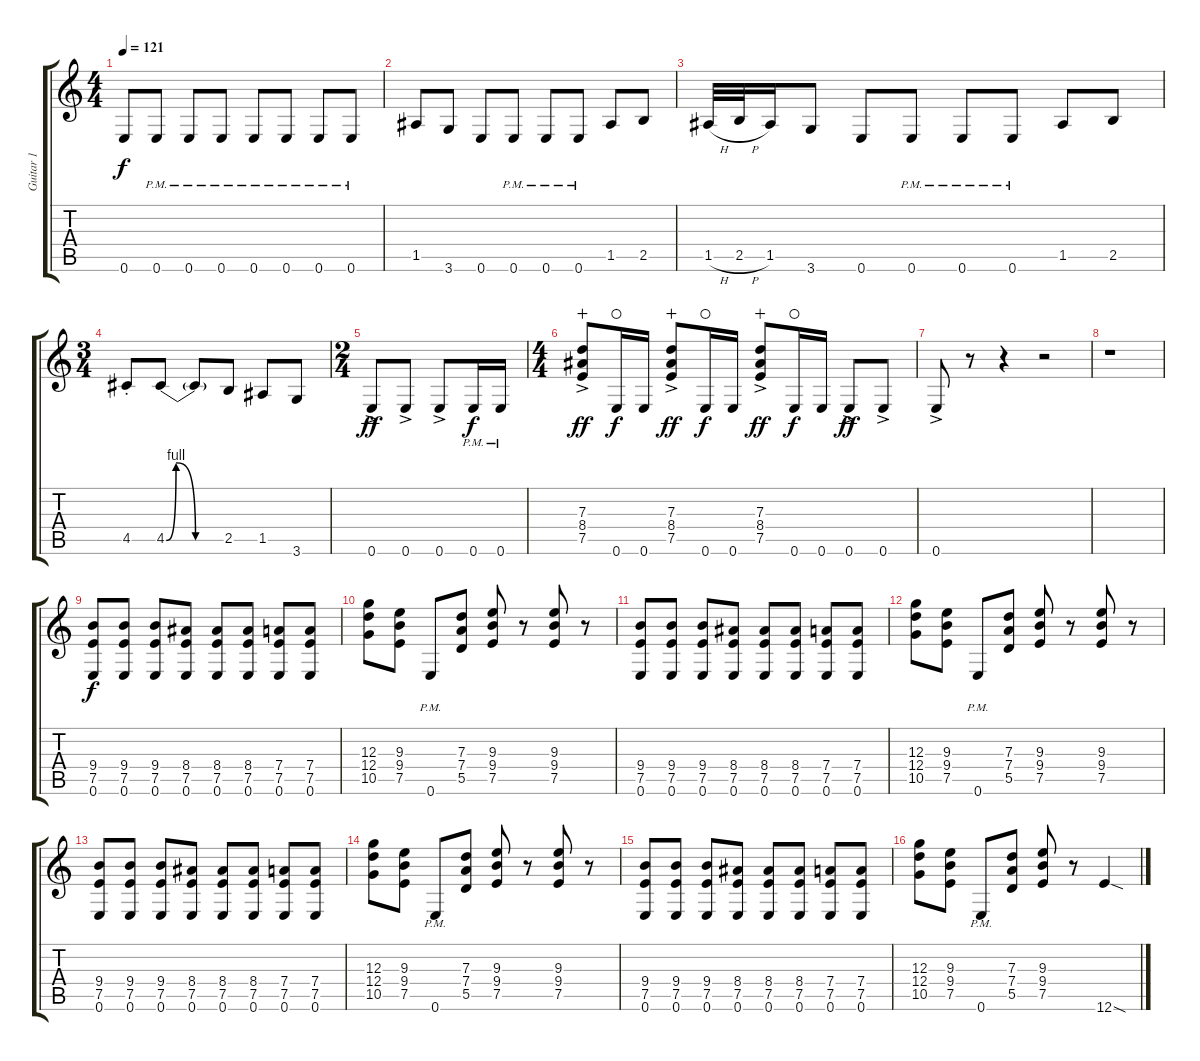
\track ("Guitar 1" "Guitar 1") {instrument distortionguitar}
\staff {score tabs}
\tuning (E4 B3 G3 D3 A2 E2) {hide}
\ts (4 4)
\tempo 121
\clef g2
\ks c
0.6.8{dy f} 0.6{pm}.8 0.6{pm}.8 0.6{pm}.8 0.6{pm}.8 0.6{pm}.8 0.6{pm}.8 0.6{pm}.8 |
1.5.8 3.6.8 0.6.8 0.6{pm}.8 0.6{pm}.8 0.6{pm}.8 1.5.8 2.5.8 |
1.5{h}.32 2.5{h}.32 1.5.16 3.6.8 0.6.8 0.6{pm}.8 0.6{pm}.8 0.6{pm}.8 1.5.8 2.5.8 |
\ts (3 4)
4.5{st}.8 4.5{be (custom 0 0 10 4 30 0 60 0)}.8 4.5{t}.8 2.5.8 1.5.8 3.6.8 |
\ts (2 4)
0.6{ac}.8{dy ff} 0.6{ac}.8 0.6{ac}.8 0.6{pm}.16{dy f} 0.6{pm}.16 |
\ts (4 4)
(7.3{ac} 8.4{ac} 7.5{ac}).8{dy ff wahc} 0.6.16{dy f waho} 0.6.16 (7.3{ac} 8.4{ac} 7.5{ac}).8{dy ff wahc} 0.6.16{dy f waho} 0.6.16 (7.3{ac} 8.4{ac} 7.5{ac}).8{dy ff wahc} 0.6.16{dy f waho} 0.6.16 0.6{ac}.8{dy ff} 0.6{ac}.8 |
0.6{ac}.8 r.8 r.4 r.2 |
r.1 |
(9.4 7.5 0.6).8{dy f} (9.4 7.5 0.6).8 (9.4 7.5 0.6).8 (8.4 7.5 0.6).8 (8.4 7.5 0.6).8 (8.4 7.5 0.6).8 (7.4 7.5 0.6).8 (7.4 7.5 0.6).8 |
(12.3 12.4 10.5).8 (9.3 9.4 7.5).8 0.6{pm}.8 (7.3 7.4 5.5).8 (9.3 9.4 7.5).8 r.8 (9.3 9.4 7.5).8 r.8 |
(9.4 7.5 0.6).8 (9.4 7.5 0.6).8 (9.4 7.5 0.6).8 (8.4 7.5 0.6).8 (8.4 7.5 0.6).8 (8.4 7.5 0.6).8 (7.4 7.5 0.6).8 (7.4 7.5 0.6).8 |
(12.3 12.4 10.5).8 (9.3 9.4 7.5).8 0.6{pm}.8 (7.3 7.4 5.5).8 (9.3 9.4 7.5).8 r.8 (9.3 9.4 7.5).8 r.8 |
(9.4 7.5 0.6).8 (9.4 7.5 0.6).8 (9.4 7.5 0.6).8 (8.4 7.5 0.6).8 (8.4 7.5 0.6).8 (8.4 7.5 0.6).8 (7.4 7.5 0.6).8 (7.4 7.5 0.6).8 |
(12.3 12.4 10.5).8 (9.3 9.4 7.5).8 0.6{pm}.8 (7.3 7.4 5.5).8 (9.3 9.4 7.5).8 r.8 (9.3 9.4 7.5).8 r.8 |
(9.4 7.5 0.6).8 (9.4 7.5 0.6).8 (9.4 7.5 0.6).8 (8.4 7.5 0.6).8 (8.4 7.5 0.6).8 (8.4 7.5 0.6).8 (7.4 7.5 0.6).8 (7.4 7.5 0.6).8 |
(12.3 12.4 10.5).8 (9.3 9.4 7.5).8 0.6{pm}.8 (7.3 7.4 5.5).8 (9.3 9.4 7.5).8 r.8 12.6{sod}.4
